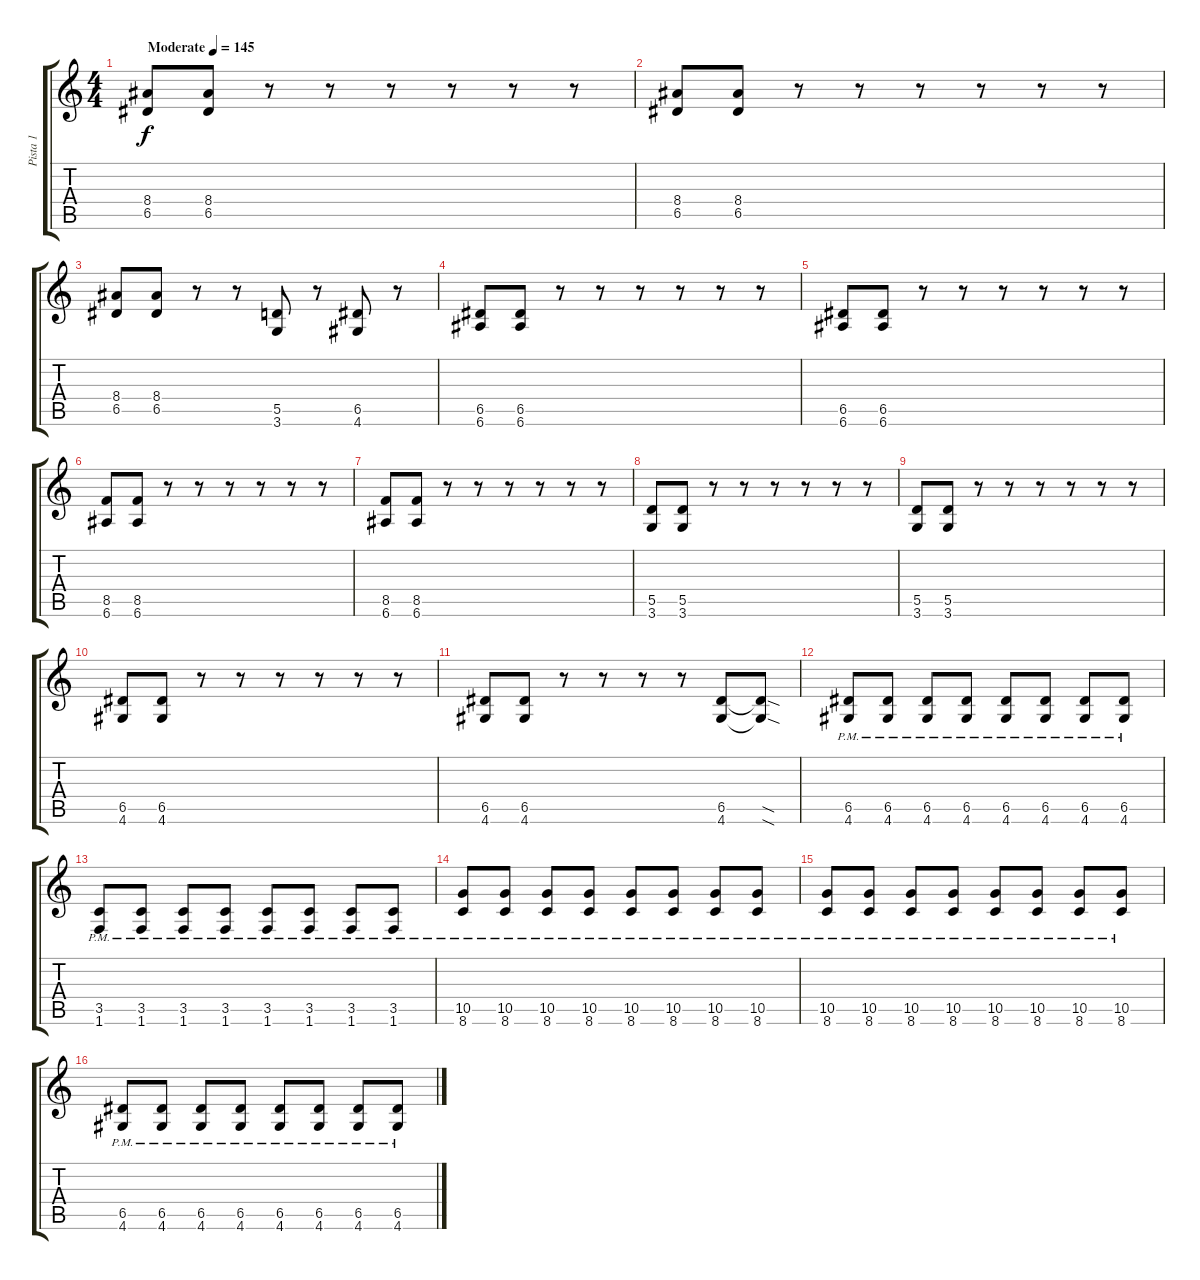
\track ("Pista 1" "Pista 1") {instrument distortionguitar}
\staff {score tabs}
\tuning (E4 B3 G3 D3 A2 E2) {hide}
\ts (4 4)
\tempo (145 "Moderate")
\clef g2
\ks c
(8.4 6.5).8{dy f instrument distortionguitar} (8.4 6.5).8 r.8 r.8 r.8 r.8 r.8 r.8 |
(8.4 6.5).8 (8.4 6.5).8 r.8 r.8 r.8 r.8 r.8 r.8 |
(8.4 6.5).8 (8.4 6.5).8 r.8 r.8 (5.5 3.6).8 r.8 (6.5 4.6).8 r.8 |
(6.5 6.6).8 (6.5 6.6).8 r.8 r.8 r.8 r.8 r.8 r.8 |
(6.5 6.6).8 (6.5 6.6).8 r.8 r.8 r.8 r.8 r.8 r.8 |
(8.5 6.6).8 (8.5 6.6).8 r.8 r.8 r.8 r.8 r.8 r.8 |
(8.5 6.6).8 (8.5 6.6).8 r.8 r.8 r.8 r.8 r.8 r.8 |
(5.5 3.6).8 (5.5 3.6).8 r.8 r.8 r.8 r.8 r.8 r.8 |
(5.5 3.6).8 (5.5 3.6).8 r.8 r.8 r.8 r.8 r.8 r.8 |
(6.5 4.6).8 (6.5 4.6).8 r.8 r.8 r.8 r.8 r.8 r.8 |
(6.5 4.6).8 (6.5 4.6).8 r.8 r.8 r.8 r.8 (6.5 4.6).8 (6.5{sod t} 4.6{sod t}).8 |
(6.5{pm} 4.6{pm}).8 (6.5{pm} 4.6{pm}).8 (6.5{pm} 4.6{pm}).8 (6.5{pm} 4.6{pm}).8 (6.5{pm} 4.6{pm}).8 (6.5{pm} 4.6{pm}).8 (6.5{pm} 4.6{pm}).8 (6.5{pm} 4.6{pm}).8 |
(3.5{pm} 1.6{pm}).8 (3.5{pm} 1.6{pm}).8 (3.5{pm} 1.6{pm}).8 (3.5{pm} 1.6{pm}).8 (3.5{pm} 1.6{pm}).8 (3.5{pm} 1.6{pm}).8 (3.5{pm} 1.6{pm}).8 (3.5{pm} 1.6{pm}).8 |
(10.5{pm} 8.6{pm}).8 (10.5{pm} 8.6{pm}).8 (10.5{pm} 8.6{pm}).8 (10.5{pm} 8.6{pm}).8 (10.5{pm} 8.6{pm}).8 (10.5{pm} 8.6{pm}).8 (10.5{pm} 8.6{pm}).8 (10.5{pm} 8.6{pm}).8 |
(10.5{pm} 8.6{pm}).8 (10.5{pm} 8.6{pm}).8 (10.5{pm} 8.6{pm}).8 (10.5{pm} 8.6{pm}).8 (10.5{pm} 8.6{pm}).8 (10.5{pm} 8.6{pm}).8 (10.5{pm} 8.6{pm}).8 (10.5{pm} 8.6{pm}).8 |
(6.5{pm} 4.6{pm}).8 (6.5{pm} 4.6{pm}).8 (6.5{pm} 4.6{pm}).8 (6.5{pm} 4.6{pm}).8 (6.5{pm} 4.6{pm}).8 (6.5{pm} 4.6{pm}).8 (6.5{pm} 4.6{pm}).8 (6.5{pm} 4.6{pm}).8
